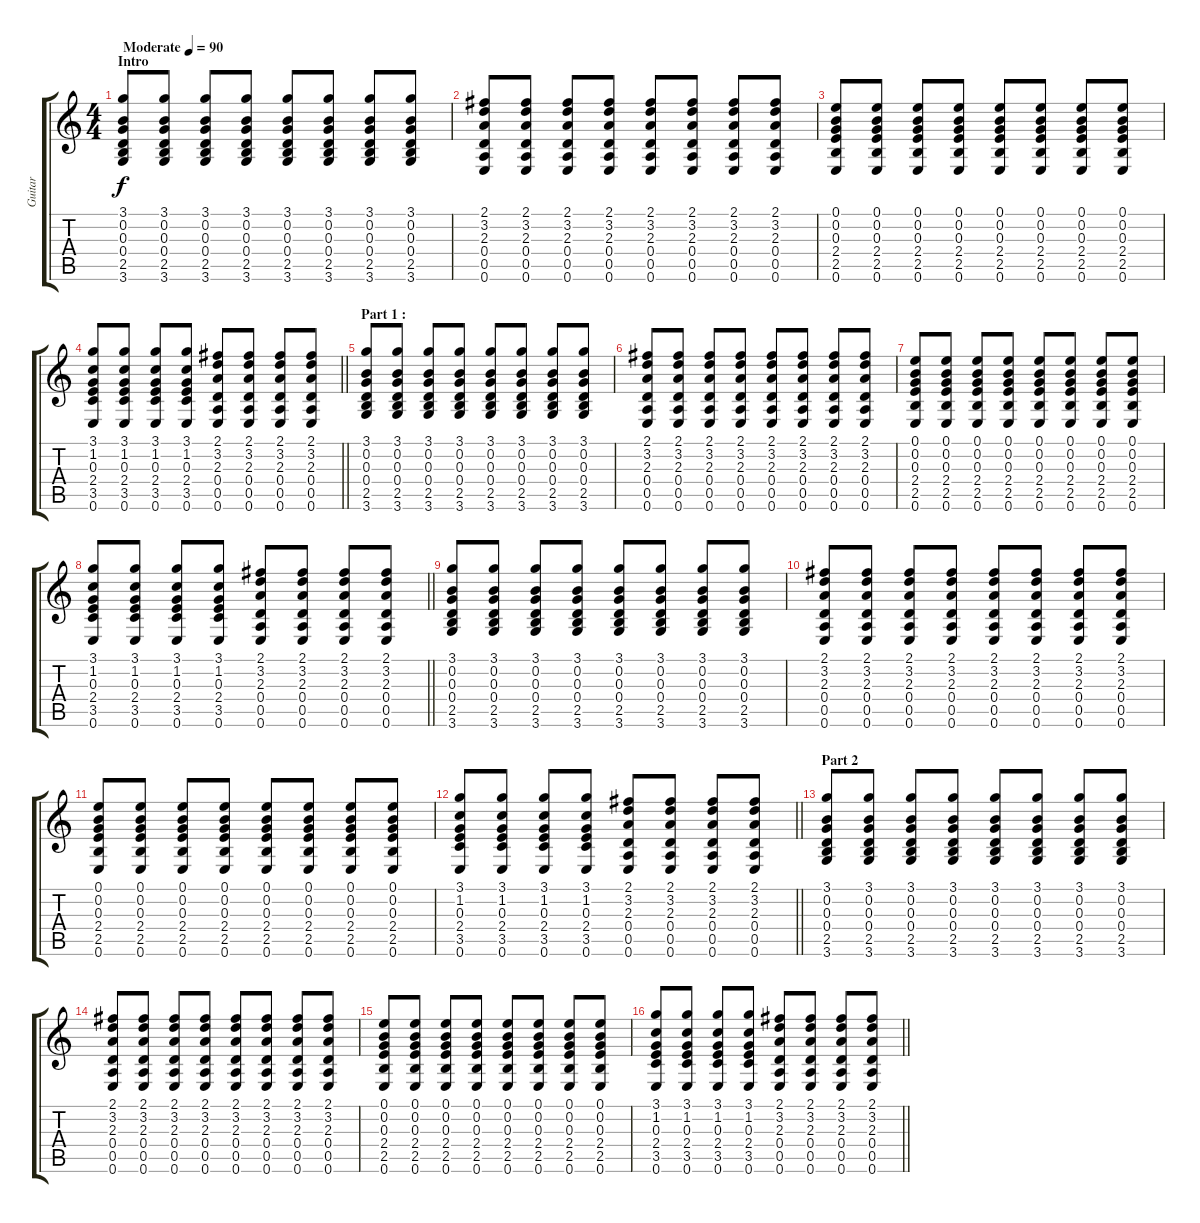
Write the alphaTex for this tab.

\track ("Guitar" "Guitar") {instrument acousticguitarsteel}
\staff {score tabs}
\tuning (E4 B3 G3 D3 A2 E2) {hide}
\ts (4 4)
\section ("" "Intro")
\tempo (90 "Moderate")
\clef g2
\ks c
(3.1 0.2 0.3 0.4 2.5 3.6).8{dy f instrument acousticguitarsteel} (3.1 0.2 0.3 0.4 2.5 3.6).8 (3.1 0.2 0.3 0.4 2.5 3.6).8 (3.1 0.2 0.3 0.4 2.5 3.6).8 (3.1 0.2 0.3 0.4 2.5 3.6).8 (3.1 0.2 0.3 0.4 2.5 3.6).8 (3.1 0.2 0.3 0.4 2.5 3.6).8 (3.1 0.2 0.3 0.4 2.5 3.6).8 |
(2.1 3.2 2.3 0.4 0.5 0.6).8 (2.1 3.2 2.3 0.4 0.5 0.6).8 (2.1 3.2 2.3 0.4 0.5 0.6).8 (2.1 3.2 2.3 0.4 0.5 0.6).8 (2.1 3.2 2.3 0.4 0.5 0.6).8 (2.1 3.2 2.3 0.4 0.5 0.6).8 (2.1 3.2 2.3 0.4 0.5 0.6).8 (2.1 3.2 2.3 0.4 0.5 0.6).8 |
(0.1 0.2 0.3 2.4 2.5 0.6).8 (0.1 0.2 0.3 2.4 2.5 0.6).8 (0.1 0.2 0.3 2.4 2.5 0.6).8 (0.1 0.2 0.3 2.4 2.5 0.6).8 (0.1 0.2 0.3 2.4 2.5 0.6).8 (0.1 0.2 0.3 2.4 2.5 0.6).8 (0.1 0.2 0.3 2.4 2.5 0.6).8 (0.1 0.2 0.3 2.4 2.5 0.6).8 |
\barLineRight lightlight
(3.1 1.2 0.3 2.4 3.5 0.6).8 (3.1 1.2 0.3 2.4 3.5 0.6).8 (3.1 1.2 0.3 2.4 3.5 0.6).8 (3.1 1.2 0.3 2.4 3.5 0.6).8 (2.1 3.2 2.3 0.4 0.5 0.6).8 (2.1 3.2 2.3 0.4 0.5 0.6).8 (2.1 3.2 2.3 0.4 0.5 0.6).8 (2.1 3.2 2.3 0.4 0.5 0.6).8 |
\section ("" "Part 1 :")
(3.1 0.2 0.3 0.4 2.5 3.6).8 (3.1 0.2 0.3 0.4 2.5 3.6).8 (3.1 0.2 0.3 0.4 2.5 3.6).8 (3.1 0.2 0.3 0.4 2.5 3.6).8 (3.1 0.2 0.3 0.4 2.5 3.6).8 (3.1 0.2 0.3 0.4 2.5 3.6).8 (3.1 0.2 0.3 0.4 2.5 3.6).8 (3.1 0.2 0.3 0.4 2.5 3.6).8 |
(2.1 3.2 2.3 0.4 0.5 0.6).8 (2.1 3.2 2.3 0.4 0.5 0.6).8 (2.1 3.2 2.3 0.4 0.5 0.6).8 (2.1 3.2 2.3 0.4 0.5 0.6).8 (2.1 3.2 2.3 0.4 0.5 0.6).8 (2.1 3.2 2.3 0.4 0.5 0.6).8 (2.1 3.2 2.3 0.4 0.5 0.6).8 (2.1 3.2 2.3 0.4 0.5 0.6).8 |
(0.1 0.2 0.3 2.4 2.5 0.6).8 (0.1 0.2 0.3 2.4 2.5 0.6).8 (0.1 0.2 0.3 2.4 2.5 0.6).8 (0.1 0.2 0.3 2.4 2.5 0.6).8 (0.1 0.2 0.3 2.4 2.5 0.6).8 (0.1 0.2 0.3 2.4 2.5 0.6).8 (0.1 0.2 0.3 2.4 2.5 0.6).8 (0.1 0.2 0.3 2.4 2.5 0.6).8 |
\barLineRight lightlight
(3.1 1.2 0.3 2.4 3.5 0.6).8 (3.1 1.2 0.3 2.4 3.5 0.6).8 (3.1 1.2 0.3 2.4 3.5 0.6).8 (3.1 1.2 0.3 2.4 3.5 0.6).8 (2.1 3.2 2.3 0.4 0.5 0.6).8 (2.1 3.2 2.3 0.4 0.5 0.6).8 (2.1 3.2 2.3 0.4 0.5 0.6).8 (2.1 3.2 2.3 0.4 0.5 0.6).8 |
(3.1 0.2 0.3 0.4 2.5 3.6).8 (3.1 0.2 0.3 0.4 2.5 3.6).8 (3.1 0.2 0.3 0.4 2.5 3.6).8 (3.1 0.2 0.3 0.4 2.5 3.6).8 (3.1 0.2 0.3 0.4 2.5 3.6).8 (3.1 0.2 0.3 0.4 2.5 3.6).8 (3.1 0.2 0.3 0.4 2.5 3.6).8 (3.1 0.2 0.3 0.4 2.5 3.6).8 |
(2.1 3.2 2.3 0.4 0.5 0.6).8 (2.1 3.2 2.3 0.4 0.5 0.6).8 (2.1 3.2 2.3 0.4 0.5 0.6).8 (2.1 3.2 2.3 0.4 0.5 0.6).8 (2.1 3.2 2.3 0.4 0.5 0.6).8 (2.1 3.2 2.3 0.4 0.5 0.6).8 (2.1 3.2 2.3 0.4 0.5 0.6).8 (2.1 3.2 2.3 0.4 0.5 0.6).8 |
(0.1 0.2 0.3 2.4 2.5 0.6).8 (0.1 0.2 0.3 2.4 2.5 0.6).8 (0.1 0.2 0.3 2.4 2.5 0.6).8 (0.1 0.2 0.3 2.4 2.5 0.6).8 (0.1 0.2 0.3 2.4 2.5 0.6).8 (0.1 0.2 0.3 2.4 2.5 0.6).8 (0.1 0.2 0.3 2.4 2.5 0.6).8 (0.1 0.2 0.3 2.4 2.5 0.6).8 |
\barLineRight lightlight
(3.1 1.2 0.3 2.4 3.5 0.6).8 (3.1 1.2 0.3 2.4 3.5 0.6).8 (3.1 1.2 0.3 2.4 3.5 0.6).8 (3.1 1.2 0.3 2.4 3.5 0.6).8 (2.1 3.2 2.3 0.4 0.5 0.6).8 (2.1 3.2 2.3 0.4 0.5 0.6).8 (2.1 3.2 2.3 0.4 0.5 0.6).8 (2.1 3.2 2.3 0.4 0.5 0.6).8 |
\section ("" "Part 2")
(3.1 0.2 0.3 0.4 2.5 3.6).8 (3.1 0.2 0.3 0.4 2.5 3.6).8 (3.1 0.2 0.3 0.4 2.5 3.6).8 (3.1 0.2 0.3 0.4 2.5 3.6).8 (3.1 0.2 0.3 0.4 2.5 3.6).8 (3.1 0.2 0.3 0.4 2.5 3.6).8 (3.1 0.2 0.3 0.4 2.5 3.6).8 (3.1 0.2 0.3 0.4 2.5 3.6).8 |
(2.1 3.2 2.3 0.4 0.5 0.6).8 (2.1 3.2 2.3 0.4 0.5 0.6).8 (2.1 3.2 2.3 0.4 0.5 0.6).8 (2.1 3.2 2.3 0.4 0.5 0.6).8 (2.1 3.2 2.3 0.4 0.5 0.6).8 (2.1 3.2 2.3 0.4 0.5 0.6).8 (2.1 3.2 2.3 0.4 0.5 0.6).8 (2.1 3.2 2.3 0.4 0.5 0.6).8 |
(0.1 0.2 0.3 2.4 2.5 0.6).8 (0.1 0.2 0.3 2.4 2.5 0.6).8 (0.1 0.2 0.3 2.4 2.5 0.6).8 (0.1 0.2 0.3 2.4 2.5 0.6).8 (0.1 0.2 0.3 2.4 2.5 0.6).8 (0.1 0.2 0.3 2.4 2.5 0.6).8 (0.1 0.2 0.3 2.4 2.5 0.6).8 (0.1 0.2 0.3 2.4 2.5 0.6).8 |
\barLineRight lightlight
(3.1 1.2 0.3 2.4 3.5 0.6).8 (3.1 1.2 0.3 2.4 3.5 0.6).8 (3.1 1.2 0.3 2.4 3.5 0.6).8 (3.1 1.2 0.3 2.4 3.5 0.6).8 (2.1 3.2 2.3 0.4 0.5 0.6).8 (2.1 3.2 2.3 0.4 0.5 0.6).8 (2.1 3.2 2.3 0.4 0.5 0.6).8 (2.1 3.2 2.3 0.4 0.5 0.6).8
